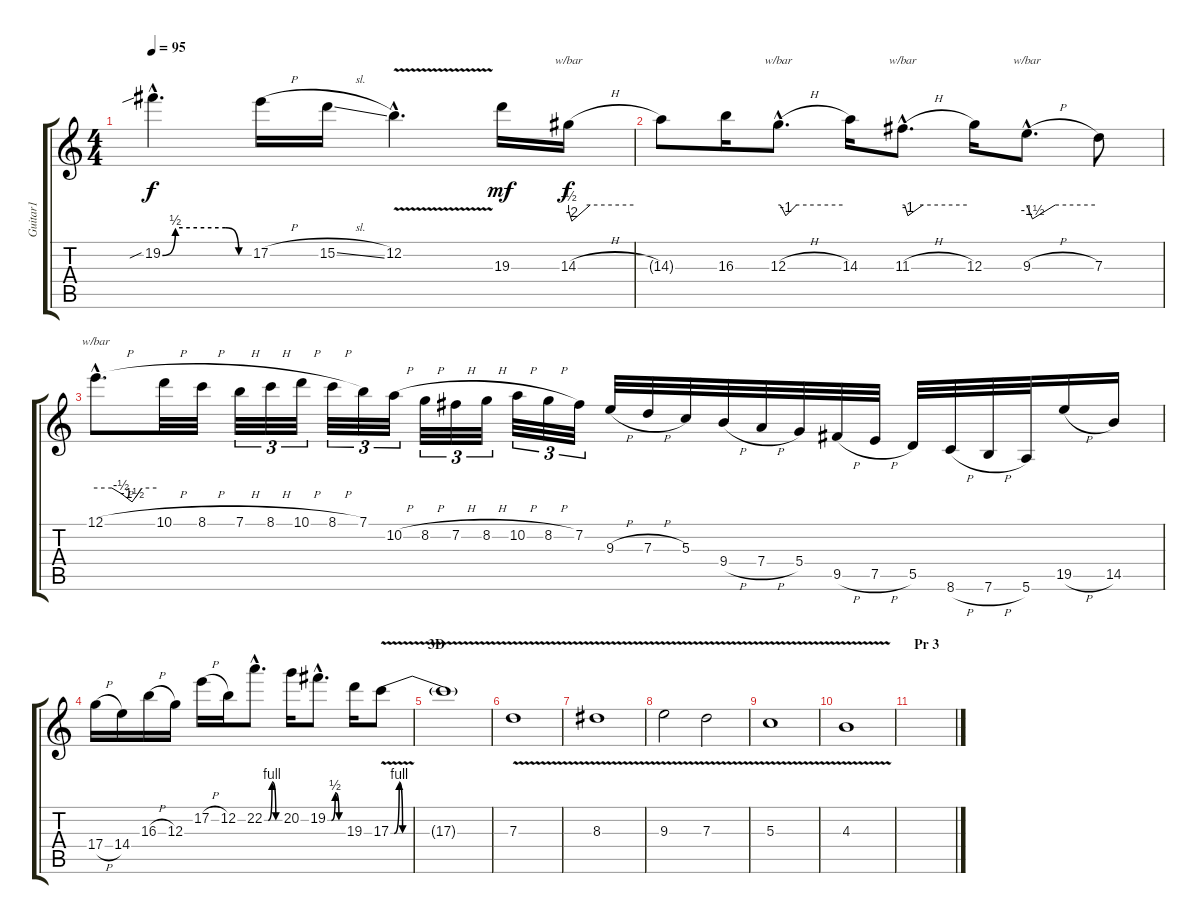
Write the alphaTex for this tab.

\track ("Guitar1" "Guitar1") {instrument distortionguitar}
\staff {score tabs}
\tuning (E4 B3 G3 D3 A2 E2) {hide}
\ts (4 4)
\tempo 95
\clef g2
\ks c
19.2{be (custom 0 0 9 2 44 2 53 0 60 0) sib hac}.4{d dy f} 17.2{h}.16 15.2{sl}.16 12.2{v hac}.4{d} 19.3.16{dy mf} 14.3{h}.16{tbe (custom default 0 -2 3 -8 20 0 60 0) dy f} |
14.3{t}.8 16.3.16 12.3{h hac}.8{d tbe (custom default 0 0 2 0 7 -4 17 0 60 0)} 14.3.16 11.3{h hac}.8{d tbe (custom default 0 0 2 0 5 -4 19 0 60 0)} 12.3.16 9.3{h hac}.8{d tbe (custom default 0 0 5 -6 25 0 60 0)} 7.3.8 |
12.1{h hac}.8{d tbe (custom default 0 0 16 0 25 -2 36 -6 46 0 60 0)} 10.1{h}.32 8.1{h}.32 7.1{h}.32{tu (3 2)} 8.1{h}.32{tu (3 2)} 10.1{h}.32{tu (3 2)} 8.1{h}.32{tu (3 2)} 7.1.32{tu (3 2)} 10.2{h}.32{tu (3 2)} 8.2{h}.32{tu (3 2)} 7.2{h}.32{tu (3 2)} 8.2{h}.32{tu (3 2)} 10.2{h}.32{tu (3 2)} 8.2{h}.32{tu (3 2)} 7.2.32{tu (3 2)} 9.3{h}.32 7.3{h}.32 5.3.32 9.4{h}.32 7.4{h}.32 5.4.32 9.5{h}.32 7.5{h}.32 5.5.32 8.6{h}.32 7.6{h}.32 5.6.32 19.5{h}.16 14.5.16 |
17.4{h}.16 14.4.16 16.3{h}.16 12.3.16 17.2{h}.16 12.2.16 22.2{be (custom 0 0 15 0 30 4 45 0 60 0) hac}.8{d} 20.2.16 19.2{be (custom 0 0 15 0 30 2 45 0 60 0) hac}.8{d} 19.3.16 17.3{be (custom 0 0 2 0 5 4 7 0 60 0) v}.8 |
\section ("" "3D")
17.3{t}.1 |
7.3{v}.1 |
8.3{v}.1 |
9.3{v}.2 7.3{v}.2 |
5.3{v}.1 |
4.3{v}.1 |
\section ("" "Pr 3")
